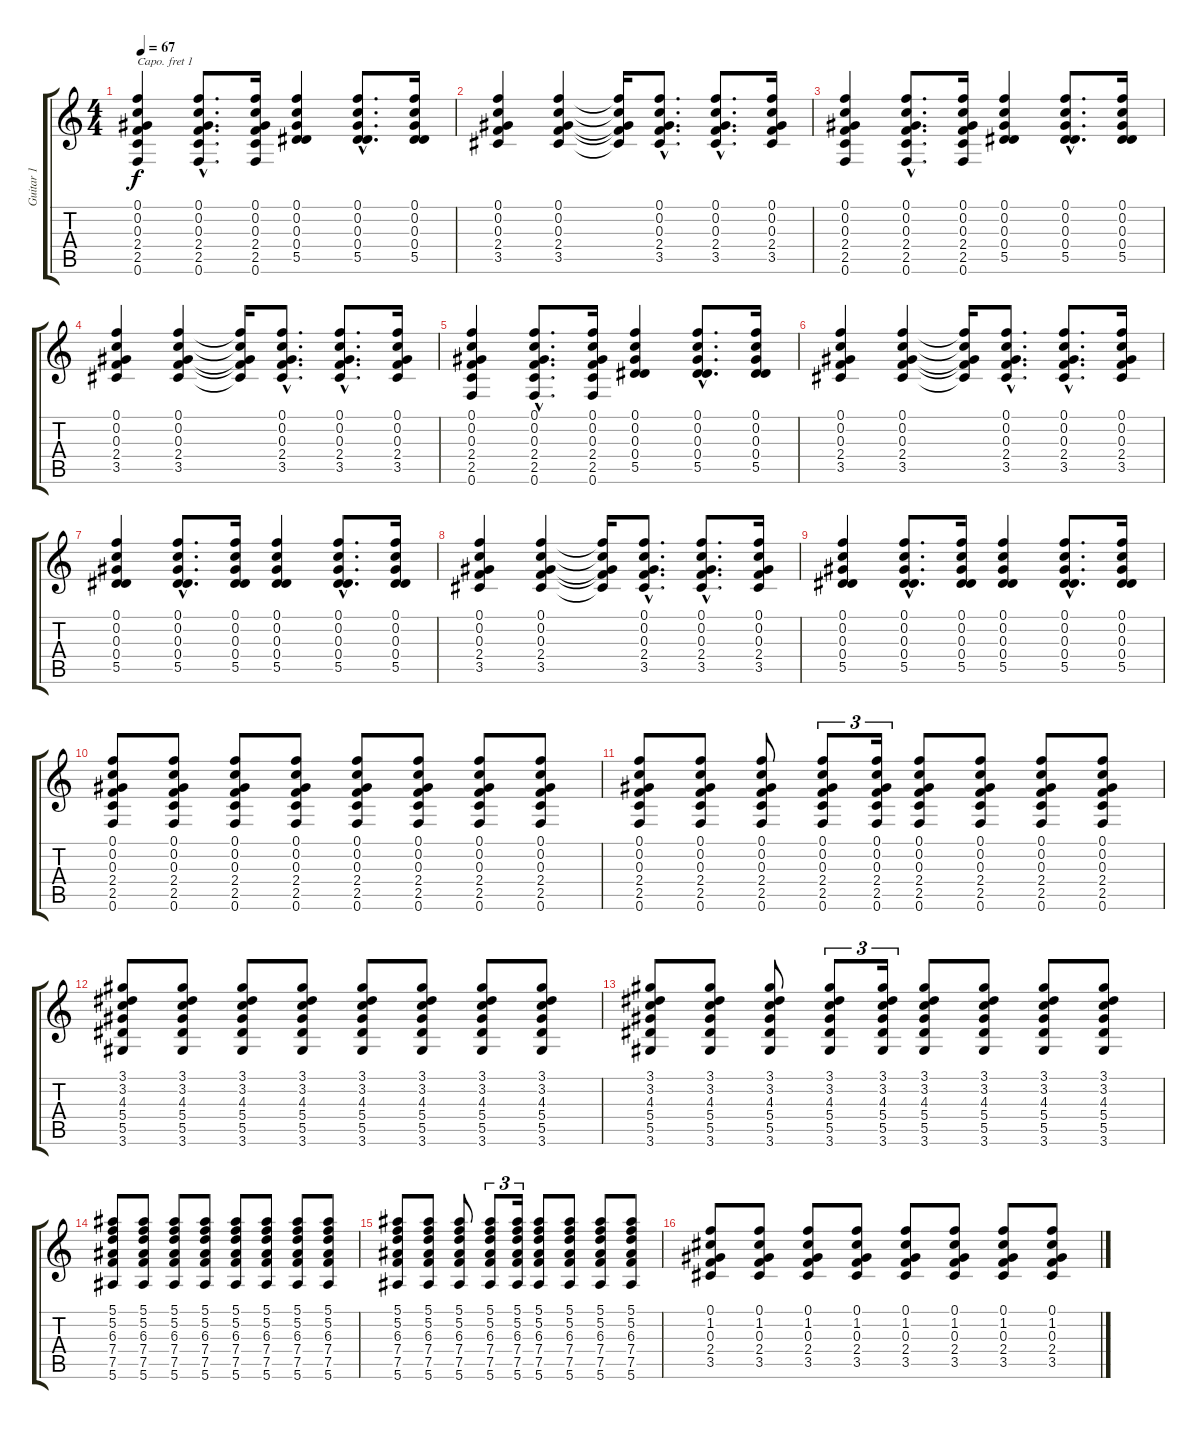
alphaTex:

\track ("Guitar 1" "Guitar 1") {instrument acousticguitarsteel}
\staff {score tabs}
\capo 1
\tuning (E4 B3 G3 D3 A2 E2) {hide}
\ts (4 4)
\tempo 67
\clef g2
\ks c
(0.1 0.2 0.3 2.4 2.5 0.6).4{dy f} (0.1{hac} 0.2{hac} 0.3{hac} 2.4{hac} 2.5{hac} 0.6{hac}).8{d} (0.1 0.2 0.3 2.4 2.5 0.6).16 (0.1 0.2 0.3 0.4 5.5).4 (0.1{hac} 0.2{hac} 0.3{hac} 0.4{hac} 5.5{hac}).8{d} (0.1 0.2 0.3 0.4 5.5).16 |
(0.1 0.2 0.3 2.4 3.5).4 (0.1 0.2 0.3 2.4 3.5).4 (0.1{t} 0.2{t} 0.3{t} 2.4{t} 3.5{t}).16 (0.1{hac} 0.2{hac} 0.3{hac} 2.4{hac} 3.5{hac}).8{d} (0.1{hac} 0.2{hac} 0.3{hac} 2.4{hac} 3.5{hac}).8{d} (0.1 0.2 0.3 2.4 3.5).16 |
(0.1 0.2 0.3 2.4 2.5 0.6).4 (0.1{hac} 0.2{hac} 0.3{hac} 2.4{hac} 2.5{hac} 0.6{hac}).8{d} (0.1 0.2 0.3 2.4 2.5 0.6).16 (0.1 0.2 0.3 0.4 5.5).4 (0.1{hac} 0.2{hac} 0.3{hac} 0.4{hac} 5.5{hac}).8{d} (0.1 0.2 0.3 0.4 5.5).16 |
(0.1 0.2 0.3 2.4 3.5).4 (0.1 0.2 0.3 2.4 3.5).4 (0.1{t} 0.2{t} 0.3{t} 2.4{t} 3.5{t}).16 (0.1{hac} 0.2{hac} 0.3{hac} 2.4{hac} 3.5{hac}).8{d} (0.1{hac} 0.2{hac} 0.3{hac} 2.4{hac} 3.5{hac}).8{d} (0.1 0.2 0.3 2.4 3.5).16 |
(0.1 0.2 0.3 2.4 2.5 0.6).4 (0.1{hac} 0.2{hac} 0.3{hac} 2.4{hac} 2.5{hac} 0.6{hac}).8{d} (0.1 0.2 0.3 2.4 2.5 0.6).16 (0.1 0.2 0.3 0.4 5.5).4 (0.1{hac} 0.2{hac} 0.3{hac} 0.4{hac} 5.5{hac}).8{d} (0.1 0.2 0.3 0.4 5.5).16 |
(0.1 0.2 0.3 2.4 3.5).4 (0.1 0.2 0.3 2.4 3.5).4 (0.1{t} 0.2{t} 0.3{t} 2.4{t} 3.5{t}).16 (0.1{hac} 0.2{hac} 0.3{hac} 2.4{hac} 3.5{hac}).8{d} (0.1{hac} 0.2{hac} 0.3{hac} 2.4{hac} 3.5{hac}).8{d} (0.1 0.2 0.3 2.4 3.5).16 |
(0.1 0.2 0.3 0.4 5.5).4 (0.1{hac} 0.2{hac} 0.3{hac} 0.4{hac} 5.5{hac}).8{d} (0.1 0.2 0.3 0.4 5.5).16 (0.1 0.2 0.3 0.4 5.5).4 (0.1{hac} 0.2{hac} 0.3{hac} 0.4{hac} 5.5{hac}).8{d} (0.1 0.2 0.3 0.4 5.5).16 |
(0.1 0.2 0.3 2.4 3.5).4 (0.1 0.2 0.3 2.4 3.5).4 (0.1{t} 0.2{t} 0.3{t} 2.4{t} 3.5{t}).16 (0.1{hac} 0.2{hac} 0.3{hac} 2.4{hac} 3.5{hac}).8{d} (0.1{hac} 0.2{hac} 0.3{hac} 2.4{hac} 3.5{hac}).8{d} (0.1 0.2 0.3 2.4 3.5).16 |
(0.1 0.2 0.3 0.4 5.5).4 (0.1{hac} 0.2{hac} 0.3{hac} 0.4{hac} 5.5{hac}).8{d} (0.1 0.2 0.3 0.4 5.5).16 (0.1 0.2 0.3 0.4 5.5).4 (0.1{hac} 0.2{hac} 0.3{hac} 0.4{hac} 5.5{hac}).8{d} (0.1 0.2 0.3 0.4 5.5).16 |
(0.1 0.2 0.3 2.4 2.5 0.6).8 (0.1 0.2 0.3 2.4 2.5 0.6).8 (0.1 0.2 0.3 2.4 2.5 0.6).8 (0.1 0.2 0.3 2.4 2.5 0.6).8 (0.1 0.2 0.3 2.4 2.5 0.6).8 (0.1 0.2 0.3 2.4 2.5 0.6).8 (0.1 0.2 0.3 2.4 2.5 0.6).8 (0.1 0.2 0.3 2.4 2.5 0.6).8 |
(0.1 0.2 0.3 2.4 2.5 0.6).8 (0.1 0.2 0.3 2.4 2.5 0.6).8 (0.1 0.2 0.3 2.4 2.5 0.6).8 (0.1 0.2 0.3 2.4 2.5 0.6).8{tu (3 2)} (0.1 0.2 0.3 2.4 2.5 0.6).16{tu (3 2)} (0.1 0.2 0.3 2.4 2.5 0.6).8 (0.1 0.2 0.3 2.4 2.5 0.6).8 (0.1 0.2 0.3 2.4 2.5 0.6).8 (0.1 0.2 0.3 2.4 2.5 0.6).8 |
(3.1 3.2 4.3 5.4 5.5 3.6).8 (3.1 3.2 4.3 5.4 5.5 3.6).8 (3.1 3.2 4.3 5.4 5.5 3.6).8 (3.1 3.2 4.3 5.4 5.5 3.6).8 (3.1 3.2 4.3 5.4 5.5 3.6).8 (3.1 3.2 4.3 5.4 5.5 3.6).8 (3.1 3.2 4.3 5.4 5.5 3.6).8 (3.1 3.2 4.3 5.4 5.5 3.6).8 |
(3.1 3.2 4.3 5.4 5.5 3.6).8 (3.1 3.2 4.3 5.4 5.5 3.6).8 (3.1 3.2 4.3 5.4 5.5 3.6).8 (3.1 3.2 4.3 5.4 5.5 3.6).8{tu (3 2)} (3.1 3.2 4.3 5.4 5.5 3.6).16{tu (3 2)} (3.1 3.2 4.3 5.4 5.5 3.6).8 (3.1 3.2 4.3 5.4 5.5 3.6).8 (3.1 3.2 4.3 5.4 5.5 3.6).8 (3.1 3.2 4.3 5.4 5.5 3.6).8 |
(5.1 5.2 6.3 7.4 7.5 5.6).8 (5.1 5.2 6.3 7.4 7.5 5.6).8 (5.1 5.2 6.3 7.4 7.5 5.6).8 (5.1 5.2 6.3 7.4 7.5 5.6).8 (5.1 5.2 6.3 7.4 7.5 5.6).8 (5.1 5.2 6.3 7.4 7.5 5.6).8 (5.1 5.2 6.3 7.4 7.5 5.6).8 (5.1 5.2 6.3 7.4 7.5 5.6).8 |
(5.1 5.2 6.3 7.4 7.5 5.6).8 (5.1 5.2 6.3 7.4 7.5 5.6).8 (5.1 5.2 6.3 7.4 7.5 5.6).8 (5.1 5.2 6.3 7.4 7.5 5.6).8{tu (3 2)} (5.1 5.2 6.3 7.4 7.5 5.6).16{tu (3 2)} (5.1 5.2 6.3 7.4 7.5 5.6).8 (5.1 5.2 6.3 7.4 7.5 5.6).8 (5.1 5.2 6.3 7.4 7.5 5.6).8 (5.1 5.2 6.3 7.4 7.5 5.6).8 |
(0.1 1.2 0.3 2.4 3.5).8 (0.1 1.2 0.3 2.4 3.5).8 (0.1 1.2 0.3 2.4 3.5).8 (0.1 1.2 0.3 2.4 3.5).8 (0.1 1.2 0.3 2.4 3.5).8 (0.1 1.2 0.3 2.4 3.5).8 (0.1 1.2 0.3 2.4 3.5).8 (0.1 1.2 0.3 2.4 3.5).8
